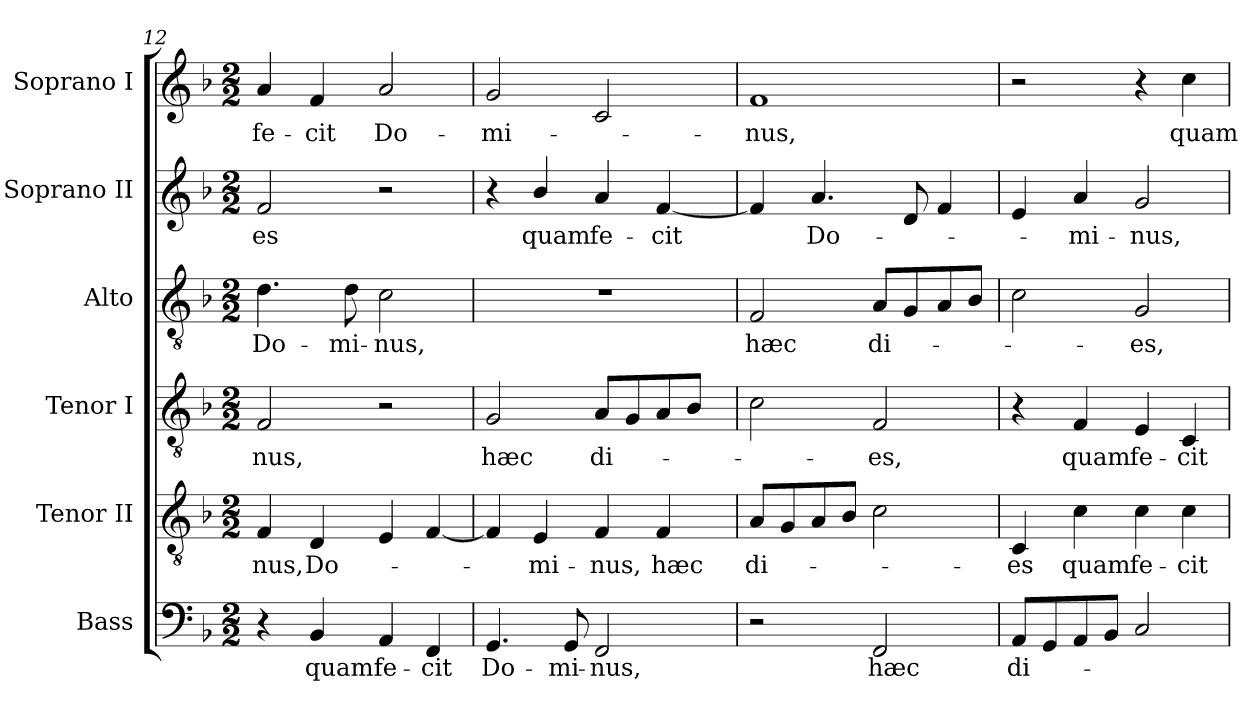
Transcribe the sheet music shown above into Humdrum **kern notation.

**kern	**text	**kern	**text	**kern	**text	**kern	**text	**kern	**text	**kern	**text
*part6	*part6	*part5	*part5	*part4	*part4	*part3	*part3	*part2	*part2	*part1	*part1
*staff6	*staff6	*staff5	*staff5	*staff4	*staff4	*staff3	*staff3	*staff2	*staff2	*staff1	*staff1
*I"Bass	*	*I"Tenor II	*	*I"Tenor I	*	*I"Alto	*	*I"Soprano II	*	*I"Soprano I	*
*I'B.	*	*I'T.	*	*I'T.	*	*I'A.	*	*I'S.	*	*I'S.	*
*clefF4	*	*clefGv2	*	*clefGv2	*	*clefGv2	*	*clefG2	*	*clefG2	*
*	*	*ITrd7c12	*	*ITrd7c12	*	*	*	*	*	*	*
*k[b-]	*	*k[b-]	*	*k[b-]	*	*k[b-]	*	*k[b-]	*	*k[b-]	*
*F:	*	*F:	*	*F:	*	*F:	*	*F:	*	*F:	*
*M2/2	*	*M2/2	*	*M2/2	*	*M2/2	*	*M2/2	*	*M2/2	*
=12	=12	=12	=12	=12	=12	=12	=12	=12	=12	=12	=12
!	!	!	!LO:LY:b:color=#000000	!	!	!	!	!	!	!	!
!	!	!	!	!	!LO:LY:b:color=#000000	!	!	!	!	!	!
!	!	!	!	!	!	!	!LO:LY:b:color=#000000	!	!	!	!
!	!	!	!	!	!	!	!	!	!LO:LY:b:color=#000000	!	!
!	!	!	!	!	!	!	!	!	!	!	!LO:LY:b:color=#000000
4r	.	4FFi/	-nus,	2FFi/	-nus,	4.di\	Do-	2fi/	-es	4ai/	fe-
!	!LO:LY:b:color=#000000	!	!	!	!	!	!	!	!	!	!
!	!	!	!LO:LY:b:color=#000000	!	!	!	!	!	!	!	!
!	!	!	!	!	!	!	!	!	!	!	!LO:LY:b:color=#000000
4BB-i/	quam	4DDi/	Do-	.	.	.	.	.	.	4fi/	-cit
!	!	!	!	!	!	!	!LO:LY:b:color=#000000	!	!	!	!
.	.	.	.	.	.	8di\	-mi-	.	.	.	.
!	!LO:LY:b:color=#000000	!	!	!	!	!	!	!	!	!	!
!	!	!	!	!	!	!	!LO:LY:b:color=#000000	!	!	!	!
!	!	!	!	!	!	!	!	!	!	!	!LO:LY:b:color=#000000
4AAi/	fe-	4EEi/	.	2r	.	2ci\	-nus,	2r	.	2ai/	Do-
!	!LO:LY:b:color=#000000	!	!	!	!	!	!	!	!	!	!
4FFi/	-cit	[<4FFi/	.	.	.	.	.	.	.	.	.
=13	=13	=13	=13	=13	=13	=13	=13	=13	=13	=13	=13
!	!LO:LY:b:color=#000000	!	!	!	!	!	!	!	!	!	!
!	!	!	!	!	!LO:LY:b:color=#000000	!	!	!	!	!	!
!	!	!	!	!	!	!	!	!	!	!	!LO:LY:b:color=#000000
4.GGi/	Do-	4FFi/]	.	2GGi/	hæc	1r	.	4r	.	2gi/	-mi-
!	!	!	!LO:LY:b:color=#000000	!	!	!	!	!	!	!	!
!	!	!	!	!	!	!	!	!	!LO:LY:b:color=#000000	!	!
.	.	4EEi/	-mi-	.	.	.	.	4b-i/	quam	.	.
!	!LO:LY:b:color=#000000	!	!	!	!	!	!	!	!	!	!
8GGi/	-mi-	.	.	.	.	.	.	.	.	.	.
!	!LO:LY:b:color=#000000	!	!	!	!	!	!	!	!	!	!
!	!	!	!LO:LY:b:color=#000000	!	!	!	!	!	!	!	!
!	!	!	!	!	!LO:LY:b:color=#000000	!	!	!	!	!	!
!	!	!	!	!	!	!	!	!	!LO:LY:b:color=#000000	!	!
2FFi/	-nus,	4FFi/	-nus,	8AAi/L	di-	.	.	4ai/	fe-	2ci/	.
.	.	.	.	8GGi/	.	.	.	.	.	.	.
!	!	!	!LO:LY:b:color=#000000	!	!	!	!	!	!	!	!
!	!	!	!	!	!	!	!	!	!LO:LY:b:color=#000000	!	!
.	.	4FFi/	hæc	8AAi/	.	.	.	[<4fi/	-cit	.	.
.	.	.	.	8BB-i/J	.	.	.	.	.	.	.
=14	=14	=14	=14	=14	=14	=14	=14	=14	=14	=14	=14
!	!	!	!LO:LY:b:color=#000000	!	!	!	!	!	!	!	!
!	!	!	!	!	!	!	!LO:LY:b:color=#000000	!	!	!	!
!	!	!	!	!	!	!	!	!	!	!	!LO:LY:b:color=#000000
2r	.	8AAi/L	di-	2Ci\	.	2Fi/	hæc	4fi/]	.	1fi	-nus,
.	.	8GGi/	.	.	.	.	.	.	.	.	.
!	!	!	!	!	!	!	!	!	!LO:LY:b:color=#000000	!	!
.	.	8AAi/	.	.	.	.	.	4.ai/	Do-	.	.
.	.	8BB-i/J	.	.	.	.	.	.	.	.	.
!	!LO:LY:b:color=#000000	!	!	!	!	!	!	!	!	!	!
!	!	!	!	!	!LO:LY:b:color=#000000	!	!	!	!	!	!
!	!	!	!	!	!	!	!LO:LY:b:color=#000000	!	!	!	!
2FFi/	hæc	2Ci\	.	2FFi/	-es,	8Ai/L	di-	.	.	.	.
.	.	.	.	.	.	8Gi/	.	8di/	.	.	.
.	.	.	.	.	.	8Ai/	.	4fi/	.	.	.
.	.	.	.	.	.	8B-i/J	.	.	.	.	.
=15	=15	=15	=15	=15	=15	=15	=15	=15	=15	=15	=15
!	!LO:LY:b:color=#000000	!	!	!	!	!	!	!	!	!	!
!	!	!	!LO:LY:b:color=#000000	!	!	!	!	!	!	!	!
8AAi/L	di-	4CCi/	-es	4r	.	2ci\	.	4ei/	.	2r	.
8GGi/	.	.	.	.	.	.	.	.	.	.	.
!	!	!	!LO:LY:b:color=#000000	!	!	!	!	!	!	!	!
!	!	!	!	!	!LO:LY:b:color=#000000	!	!	!	!	!	!
!	!	!	!	!	!	!	!	!	!LO:LY:b:color=#000000	!	!
8AAi/	.	4Ci\	quam	4FFi/	quam	.	.	4ai/	-mi-	.	.
8BB-i/J	.	.	.	.	.	.	.	.	.	.	.
!	!	!	!LO:LY:b:color=#000000	!	!	!	!	!	!	!	!
!	!	!	!	!	!LO:LY:b:color=#000000	!	!	!	!	!	!
!	!	!	!	!	!	!	!LO:LY:b:color=#000000	!	!	!	!
!	!	!	!	!	!	!	!	!	!LO:LY:b:color=#000000	!	!
2Ci/	.	4Ci\	fe-	4EEi/	fe-	2Gi/	-es,	2gi/	-nus,	4r	.
!	!	!	!LO:LY:b:color=#000000	!	!	!	!	!	!	!	!
!	!	!	!	!	!LO:LY:b:color=#000000	!	!	!	!	!	!
!	!	!	!	!	!	!	!	!	!	!	!LO:LY:b:color=#000000
.	.	4Ci\	-cit	4CCi/	-cit	.	.	.	.	4cci\	quam
=	=	=	=	=	=	=	=	=	=	=	=
*-	*-	*-	*-	*-	*-	*-	*-	*-	*-	*-	*-
